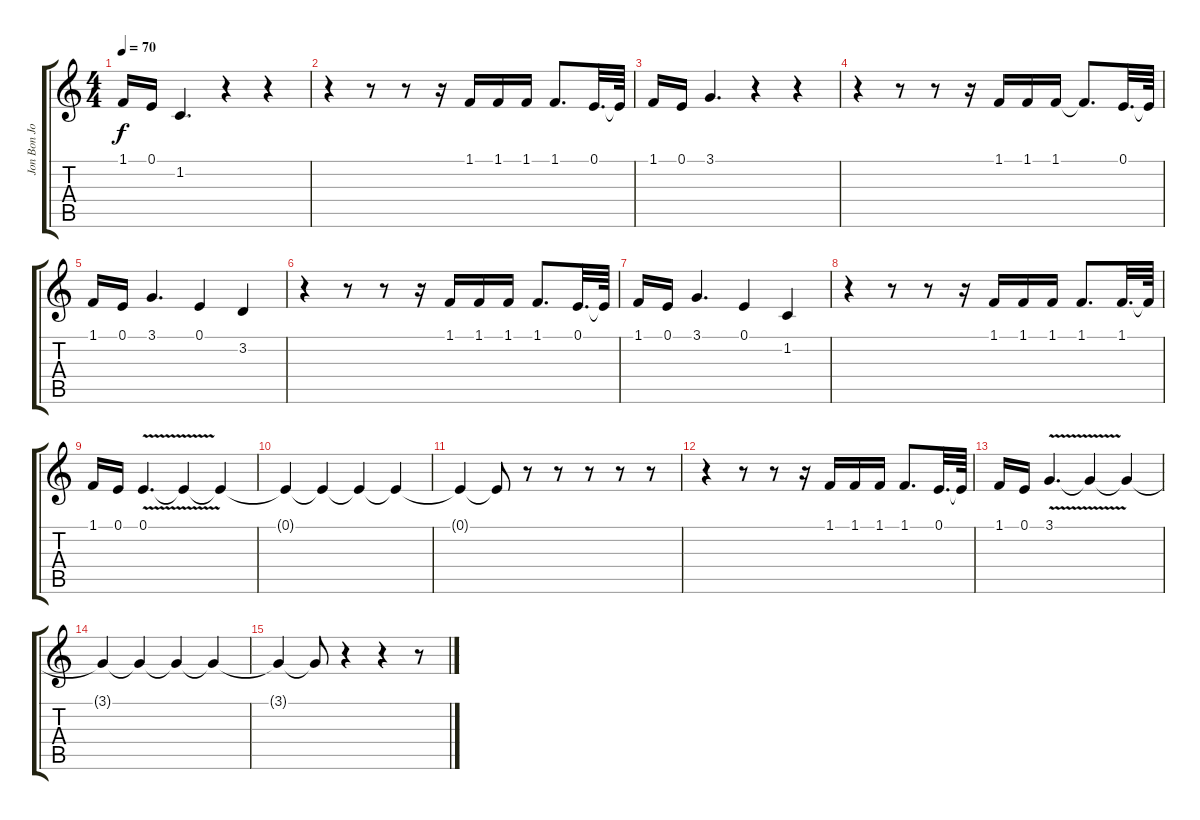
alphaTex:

\track ("Jon Bon Jovi" "Jon Bon Jo") {instrument violin}
\staff {score tabs}
\tuning (E4 B3 G3 D3 A2 E2) {hide}
\ts (4 4)
\tempo 70
\clef g2
\ks c
1.1.16{dy f} 0.1.16 1.2.4{d} r.4 r.4 |
r.4 r.8 r.8 r.16 1.1.16 1.1.16 1.1.16 1.1.8{d} 0.1.32{d} 0.1{t}.64 |
1.1.16 0.1.16 3.1.4{d} r.4 r.4 |
r.4 r.8 r.8 r.16 1.1.16 1.1.16 1.1.16 1.1{t}.8{d} 0.1.32{d} 0.1{t}.64 |
1.1.16 0.1.16 3.1.4{d} 0.1.4 3.2.4 |
r.4 r.8 r.8 r.16 1.1.16 1.1.16 1.1.16 1.1.8{d} 0.1.32{d} 0.1{t}.64 |
1.1.16 0.1.16 3.1.4{d} 0.1.4 1.2.4 |
r.4 r.8 r.8 r.16 1.1.16 1.1.16 1.1.16 1.1.8{d} 1.1.32{d} 1.1{t}.64 |
1.1.16 0.1.16 0.1{v}.4{d} 0.1{t}.4 0.1{t}.4 |
0.1{t}.4 0.1{t}.4 0.1{t}.4 0.1{t}.4 |
0.1{t}.4{volume 3} 0.1{t}.8 r.8 r.8 r.8 r.8 r.8 |
r.4 r.8 r.8 r.16 1.1.16{volume 13} 1.1.16 1.1.16 1.1.8{d} 0.1.32{d} 0.1{t}.64 |
1.1.16 0.1.16 3.1{v}.4{d} 3.1{t}.4 3.1{t}.4 |
3.1{t}.4 3.1{t}.4 3.1{t}.4 3.1{t}.4 |
3.1{t}.4{volume 4} 3.1{t}.8 r.4 r.4 r.8
